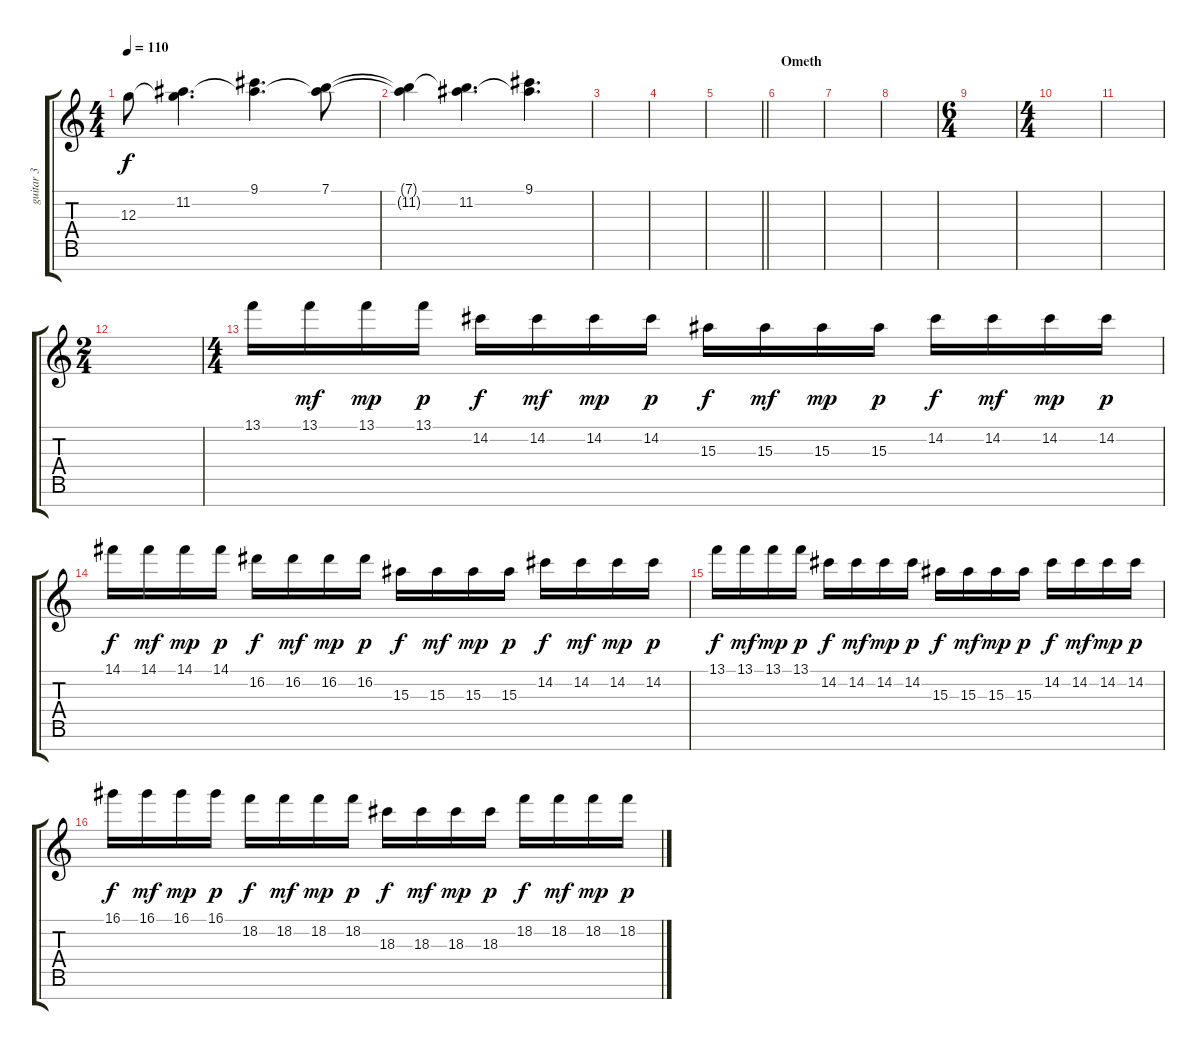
\track ("guitar 3" "guitar 3") {instrument acousticguitarsteel}
\staff {score tabs}
\tuning (E4 B3 G3 D3 A2 E2 B1) {hide}
\ts (4 4)
\tempo 110
\clef g2
\ks c
12.3{t}.8{dy f} (11.2 12.3{t}).4{d} (9.1 11.2{t}).4{d} (7.1 11.2{t}).8 |
(7.1{t} 11.2{t}).4 (7.1{t} 11.2).4{d} (9.1 11.2{t}).4{d} |
|
|
\barLineRight lightlight
|
\section ("" "Ometh")
|
|
|
\ts (6 4)
|
\ts (4 4)
|
|
\ts (2 4)
|
\ts (4 4)
13.1.16{volume 16 balance 8 instrument overdrivenguitar} 13.1.16{dy mf} 13.1.16{dy mp} 13.1.16{dy p} 14.2.16{dy f} 14.2.16{dy mf} 14.2.16{dy mp} 14.2.16{dy p} 15.3.16{dy f} 15.3.16{dy mf} 15.3.16{dy mp} 15.3.16{dy p} 14.2.16{dy f} 14.2.16{dy mf} 14.2.16{dy mp} 14.2.16{dy p} |
14.1.16{dy f} 14.1.16{dy mf} 14.1.16{dy mp} 14.1.16{dy p} 16.2.16{dy f} 16.2.16{dy mf} 16.2.16{dy mp} 16.2.16{dy p} 15.3.16{dy f} 15.3.16{dy mf} 15.3.16{dy mp} 15.3.16{dy p} 14.2.16{dy f} 14.2.16{dy mf} 14.2.16{dy mp} 14.2.16{dy p} |
13.1.16{dy f} 13.1.16{dy mf} 13.1.16{dy mp} 13.1.16{dy p} 14.2.16{dy f} 14.2.16{dy mf} 14.2.16{dy mp} 14.2.16{dy p} 15.3.16{dy f} 15.3.16{dy mf} 15.3.16{dy mp} 15.3.16{dy p} 14.2.16{dy f} 14.2.16{dy mf} 14.2.16{dy mp} 14.2.16{dy p} |
16.1.16{dy f} 16.1.16{dy mf} 16.1.16{dy mp} 16.1.16{dy p} 18.2.16{dy f} 18.2.16{dy mf} 18.2.16{dy mp} 18.2.16{dy p} 18.3.16{dy f} 18.3.16{dy mf} 18.3.16{dy mp} 18.3.16{dy p} 18.2.16{dy f} 18.2.16{dy mf} 18.2.16{dy mp} 18.2.16{dy p}
